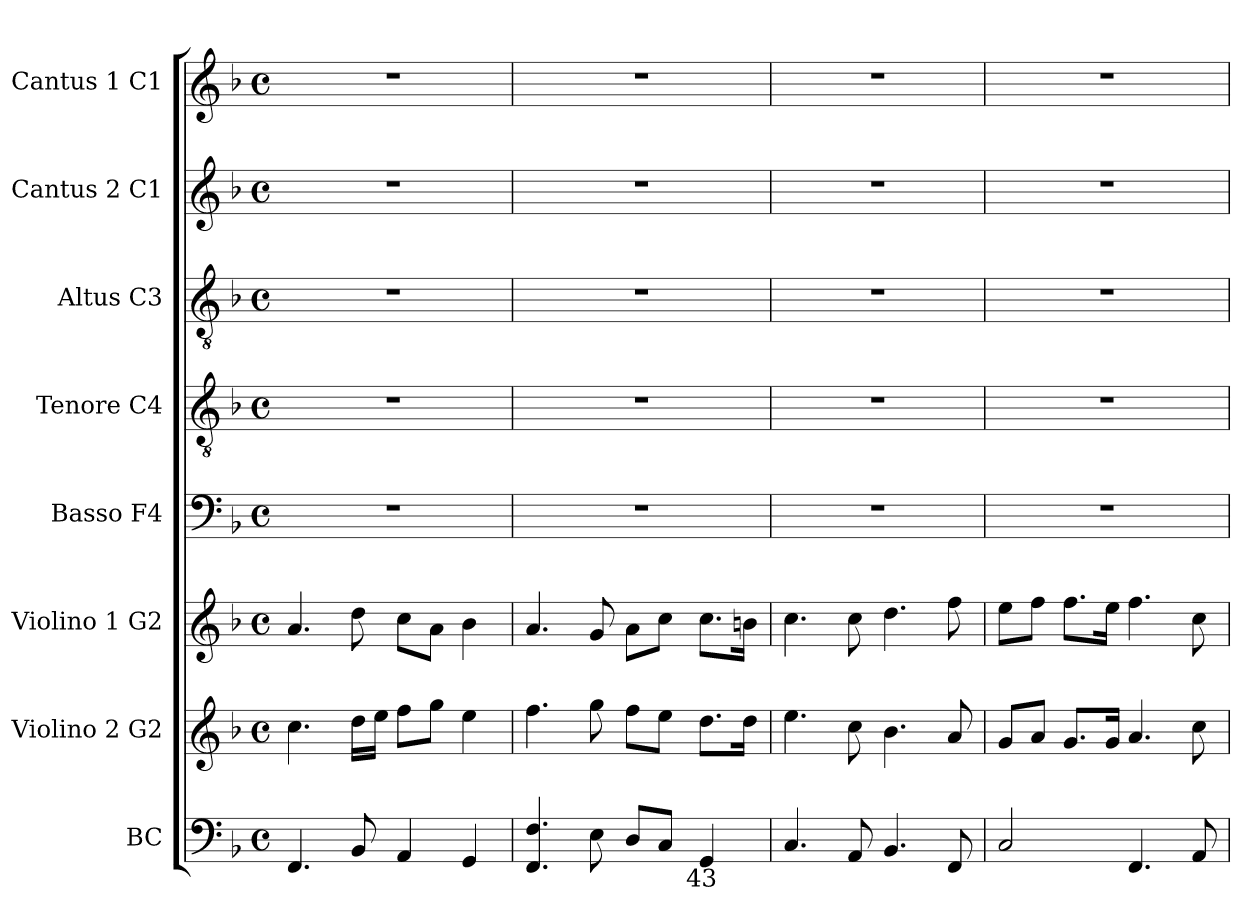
**kern	**kern	**kern	**kern	**kern	**kern	**kern	**kern
*part8	*part7	*part6	*part5	*part4	*part3	*part2	*part1
*staff8	*staff7	*staff6	*staff5	*staff4	*staff3	*staff2	*staff1
*I"BC	*I"Violino 2  G2	*I"Violino 1  G2	*I"Basso  F4	*I"Tenore  C4	*I"Altus  C3	*I"Cantus 2  C1	*I"Cantus 1  C1
*I'BC	*I'Vl2	*I'Vl1	*I'B	*I'T	*I'A	*I'C2	*I'C1
!!LO:PB:g=z
*stria5	*stria5	*stria5	*stria5	*stria5	*stria5	*stria5	*stria5
*clefF4	*clefG2	*clefG2	*clefF4	*clefGv2	*clefGv2	*clefG2	*clefG2
*k[b-]	*k[b-]	*k[b-]	*k[b-]	*k[b-]	*k[b-]	*k[b-]	*k[b-]
*F:	*F:	*F:	*F:	*F:	*F:	*F:	*F:
*M4/4	*M4/4	*M4/4	*M4/4	*M4/4	*M4/4	*M4/4	*M4/4
*met(c)	*met(c)	*met(c)	*met(c)	*met(c)	*met(c)	*met(c)	*met(c)
=1	=1	=1	=1	=1	=1	=1	=1
4.FF/	4.cc\	4.a/	1r	1r	1r	1r	1r
8BB-/	16dd\L	8dd\	.	.	.	.	.
.	16ee\J	.	.	.	.	.	.
4AA</	8ff\L	8cc\L	.	.	.	.	.
.	8gg\J	8a\J	.	.	.	.	.
4GG</	4ee\	4b-\	.	.	.	.	.
=2	=2	=2	=2	=2	=2	=2	=2
*^	*	*	*	*	*	*	*
4.F/ 4.FF/	2ryy	4.ff\	4.a/	1r	1r	1r	1r	1r
8E\	.	8gg\	8g/	.	.	.	.	.
8D</L	8..ryy	8ff\L	8a\L	.	.	.	.	.
8C/J	.	8ee\J	8cc\J	.	.	.	.	.
!	!LO:TX:b:t=43	!	!	!	!	!	!	!
.	4ryy	.	.	.	.	.	.	.
4GG/	.	8.dd\L	8.cc\L	.	.	.	.	.
.	.	16dd\J	16bn\J	.	.	.	.	.
.	32ryy	.	.	.	.	.	.	.
*v	*v	*	*	*	*	*	*	*
=3	=3	=3	=3	=3	=3	=3	=3
4.C/	4.ee\	4.cc\	1r	1r	1r	1r	1r
8AA/	8cc\	8cc\	.	.	.	.	.
4.BB-/	4.b-\	4.dd\	.	.	.	.	.
8FF/	8a/	8ff\	.	.	.	.	.
=4	=4	=4	=4	=4	=4	=4	=4
2C/	8g/L	8ee\L	1r	1r	1r	1r	1r
.	8a/J	8ff\J	.	.	.	.	.
.	8.g/L	8.ff\L	.	.	.	.	.
.	16g/J	16ee\J	.	.	.	.	.
4.FF/	4.a/	4.ff\	.	.	.	.	.
8AA</	8cc\	8cc\	.	.	.	.	.
=	=	=	=	=	=	=	=
*-	*-	*-	*-	*-	*-	*-	*-
